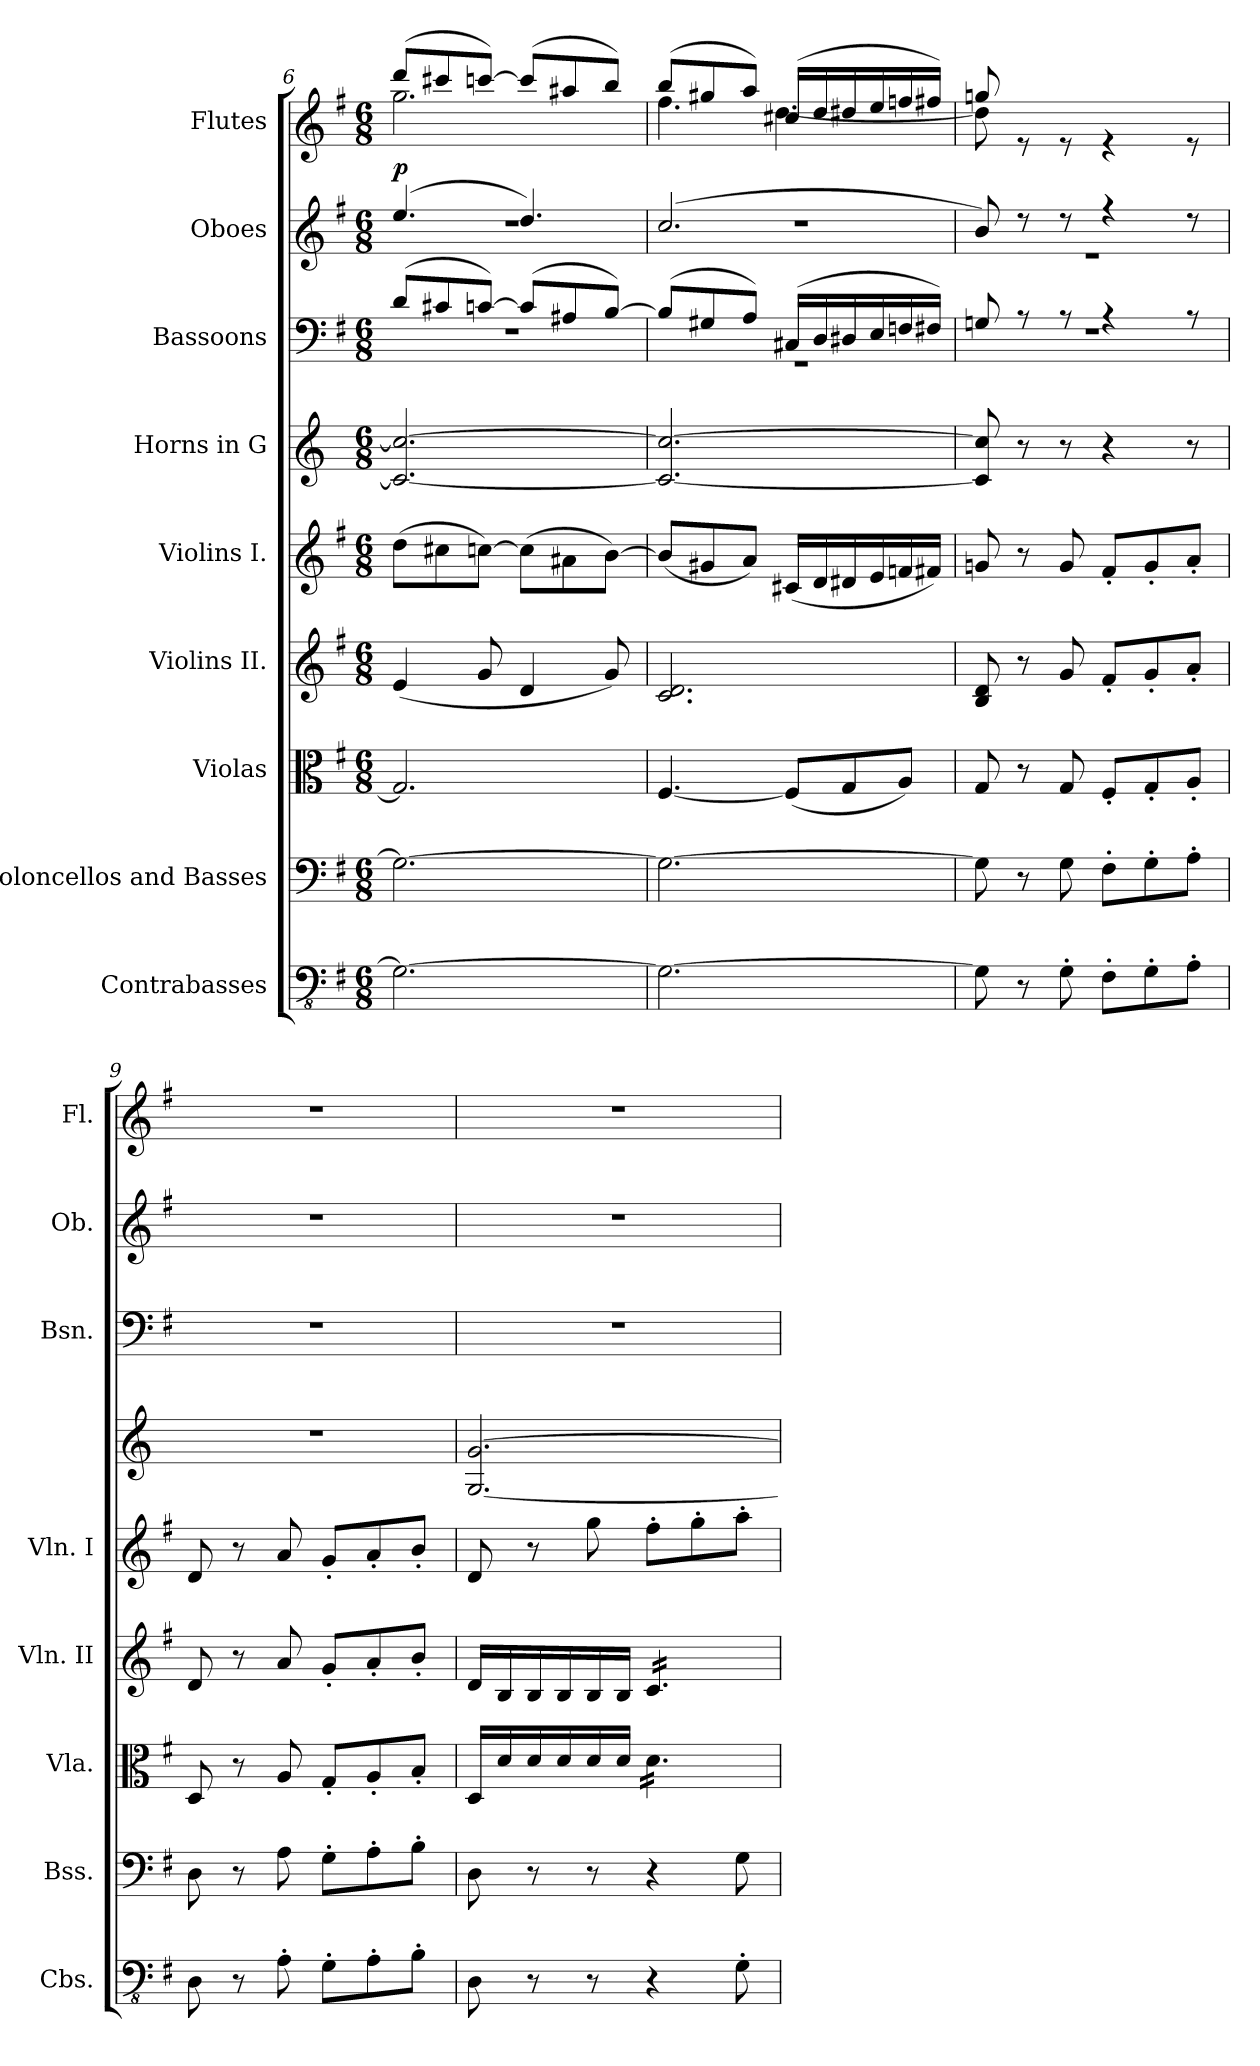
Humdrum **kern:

**kern	**kern	**kern	**kern	**kern	**kern	**kern	**kern	**dynam	**kern
*part9	*part8	*part7	*part6	*part5	*part4	*part3	*part2	*part2	*part1
*staff9	*staff8	*staff7	*staff6	*staff5	*staff4	*staff3	*staff2	*staff2	*staff1
*I"Contrabasses	*I"Violoncellos and Basses	*I"Violas	*I"Violins II.	*I"Violins I.	*I"Horns in G	*I"Bassoons	*I"Oboes	*	*I"Flutes
*I'Cbs.	*I'Bss.	*I'Vla.	*I'Vln. II	*I'Vln. I	*	*I'Bsn.	*I'Ob.	*	*I'Fl.
*clefFv4	*clefF4	*clefC3	*clefG2	*clefG2	*clefG2	*clefF4	*clefG2	*	*clefG2
*	*	*	*	*	*ITrd3c5	*	*	*	*
*k[f#]	*k[f#]	*k[f#]	*k[f#]	*k[f#]	*k[f#]	*k[f#]	*k[f#]	*	*k[f#]
*M6/8	*M6/8	*M6/8	*M6/8	*M6/8	*M6/8	*M6/8	*M6/8	*	*M6/8
=6	=6	=6	=6	=6	=6	=6	=6	=6	=6
*	*	*	*	*	*	*^	*^	*	*^
!	!	!	!	!	!	!	!	!	!	!LO:DY:a	!	!
2.GG\_	2.G\_	2.G/]	(<4e/	(>8dd\L	2.G/_ 2.g/_	(>8d/L	2.rF	(>4.ee/	2.rdd	p	(>8ddd/L	2.gg\
.	.	.	.	8cc#X\	.	8c#X/	.	.	.	.	8ccc#X/	.
.	.	.	8g/	[8ccn\J)	.	[8cn/J)	.	.	.	.	[8cccn/J)	.
.	.	.	4d/	(>8cc\L]	.	(>8c/L]	.	4.dd/)	.	.	(>8ccc/L]	.
.	.	.	.	8a#X\	.	8A#X/	.	.	.	.	8aa#X/	.
.	.	.	8g/)	[8b\J)	.	[8B/J)	.	.	.	.	8bb/J)	.
=7	=7	=7	=7	=7	=7	=7	=7	=7	=7	=7	=7	=7
2.GG\_	2.G\_	[4.F#/	2.c/ 2.d/	(<8b/L]	2.G/_ 2.g/_	(>8B/L]	2.r	(>2.cc/	2.rdd	.	(>8bb/L	4.ff#\
.	.	.	.	8g#X/	.	8G#X/	.	.	.	.	8gg#X/	.
.	.	.	.	8a/J)	.	8A/J)	.	.	.	.	8aa/J)	.
.	.	(<8F#/L]	.	(<16c#X/LL	.	(>16C#X/LL	.	.	.	.	(>16cc#X/LL	[4.dd\
.	.	.	.	16d/	.	16D/	.	.	.	.	16dd/	.
.	.	8G/	.	16d#X/	.	16D#X/	.	.	.	.	16dd#X/	.
.	.	.	.	16e/	.	16E/	.	.	.	.	16ee/	.
.	.	8A/J)	.	16fn/	.	16Fn/	.	.	.	.	16ffn/	.
.	.	.	.	16f#X/JJ)	.	16F#X/JJ)	.	.	.	.	16ff#X/JJ)	.
!!LO:LB:g=z	!!
=8	=8	=8	=8	=8	=8	=8	=8	=8	=8	=8	=8	=8
8GG\]	8G\]	8G/	8B/ 8d/	8gn/	8G/] 8g/]	8Gn/	2.rF	8b/)	2.r	.	8ggn/	8dd\]
8r	8r	8r	8r	8r	8r	8r	.	8r	.	.	8re	2ryy
8GG'\	8G\	8G/	8g/	8g/	8r	8r	.	8r	.	.	8re	.
8FF#'\L	8F#'\L	8F#'/L	8f#'/L	8f#'/L	4r	4r	.	4r	.	.	4re	.
8GG'\	8G'\	8G'/	8g'/	8g'/	.	.	.	.	.	.	.	.
8AA'\J	8A'\J	8A'/J	8a'/J	8a'/J	8r	8r	.	8r	.	.	8re	8ryy
*	*	*	*	*	*	*v	*v	*	*	*	*v	*v
*	*	*	*	*	*	*	*v	*v	*	*
=9	=9	=9	=9	=9	=9	=9	=9	=9	=9
8DD\	8D\	8D/	8d/	8d/	2.r	2.r	2.r	.	2.r
8r	8r	8r	8r	8r	.	.	.	.	.
8AA'\	8A\	8A/	8a/	8a/	.	.	.	.	.
8GG'\L	8G'\L	8G'/L	8g'/L	8g'/L	.	.	.	.	.
8AA'\	8A'\	8A'/	8a'/	8a'/	.	.	.	.	.
8BB'\J	8B'\J	8B'/J	8b'/J	8b'/J	.	.	.	.	.
=10	=10	=10	=10	=10	=10	=10	=10	=10	=10
8DD\	8D\	16D/LL	16d/LL	8d/	[2.D/ [2.d/	2.r	2.r	.	2.r
.	.	16d/	16B/	.	.	.	.	.	.
8r	8r	16d/	16B/	8r	.	.	.	.	.
.	.	16d/	16B/	.	.	.	.	.	.
8r	8r	16d/	16B/	8gg\	.	.	.	.	.
.	.	16d/JJ	16B/JJ	.	.	.	.	.	.
*	*	*tremolo	*	*	*	*	*	*	*
*	*	*	*tremolo	*	*	*	*	*	*
4r	4r	16d\LL	16c/LL	8ff#'\L	.	.	.	.	.
.	.	16d\	16c/	.	.	.	.	.	.
.	.	16d\	16c/	8gg'\	.	.	.	.	.
.	.	16d\	16c/	.	.	.	.	.	.
8GG'\	8G\	16d\	16c/	8aa'\J	.	.	.	.	.
.	.	16d\JJ	16c/JJ	.	.	.	.	.	.
*	*	*	*Xtremolo	*	*	*	*	*	*
*	*	*Xtremolo	*	*	*	*	*	*	*
=	=	=	=	=	=	=	=	=	=
*-	*-	*-	*-	*-	*-	*-	*-	*-	*-
